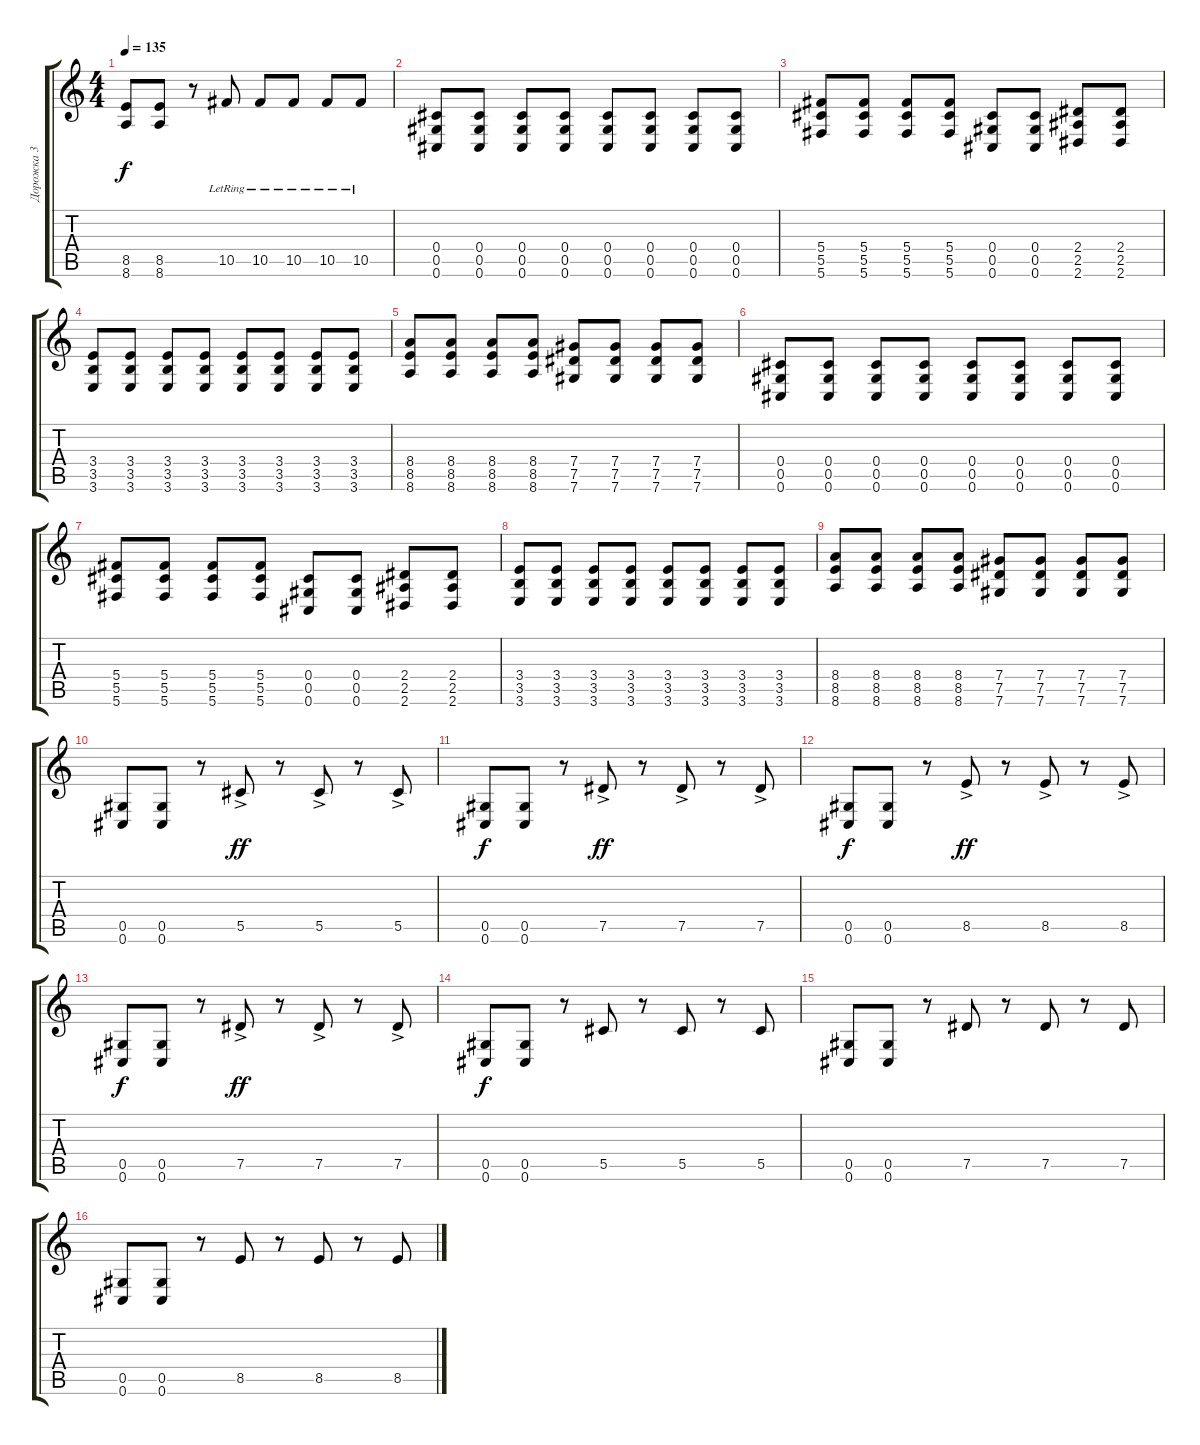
\track ("Дорожка 3" "Дорожка 3") {instrument distortionguitar}
\staff {score tabs}
\tuning (Eb4 Bb3 Gb3 Db3 Ab2 Db2) {hide}
\ts (4 4)
\tempo 135
\clef g2
\ks c
(8.5 8.6).8{dy f} (8.5 8.6).8 r.8 10.5{lr}.8 10.5{lr}.8 10.5{lr}.8 10.5{lr}.8 10.5{lr}.8 |
(0.4 0.5 0.6).8 (0.4 0.5 0.6).8 (0.4 0.5 0.6).8 (0.4 0.5 0.6).8 (0.4 0.5 0.6).8 (0.4 0.5 0.6).8 (0.4 0.5 0.6).8 (0.4 0.5 0.6).8 |
(5.4 5.5 5.6).8 (5.4 5.5 5.6).8 (5.4 5.5 5.6).8 (5.4 5.5 5.6).8 (0.4 0.5 0.6).8 (0.4 0.5 0.6).8 (2.4 2.5 2.6).8 (2.4 2.5 2.6).8 |
(3.4 3.5 3.6).8 (3.4 3.5 3.6).8 (3.4 3.5 3.6).8 (3.4 3.5 3.6).8 (3.4 3.5 3.6).8 (3.4 3.5 3.6).8 (3.4 3.5 3.6).8 (3.4 3.5 3.6).8 |
(8.4 8.5 8.6).8 (8.4 8.5 8.6).8 (8.4 8.5 8.6).8 (8.4 8.5 8.6).8 (7.4 7.5 7.6).8 (7.4 7.5 7.6).8 (7.4 7.5 7.6).8 (7.4 7.5 7.6).8 |
(0.4 0.5 0.6).8 (0.4 0.5 0.6).8 (0.4 0.5 0.6).8 (0.4 0.5 0.6).8 (0.4 0.5 0.6).8 (0.4 0.5 0.6).8 (0.4 0.5 0.6).8 (0.4 0.5 0.6).8 |
(5.4 5.5 5.6).8 (5.4 5.5 5.6).8 (5.4 5.5 5.6).8 (5.4 5.5 5.6).8 (0.4 0.5 0.6).8 (0.4 0.5 0.6).8 (2.4 2.5 2.6).8 (2.4 2.5 2.6).8 |
(3.4 3.5 3.6).8 (3.4 3.5 3.6).8 (3.4 3.5 3.6).8 (3.4 3.5 3.6).8 (3.4 3.5 3.6).8 (3.4 3.5 3.6).8 (3.4 3.5 3.6).8 (3.4 3.5 3.6).8 |
(8.4 8.5 8.6).8 (8.4 8.5 8.6).8 (8.4 8.5 8.6).8 (8.4 8.5 8.6).8 (7.4 7.5 7.6).8 (7.4 7.5 7.6).8 (7.4 7.5 7.6).8 (7.4 7.5 7.6).8 |
(0.5 0.6).8 (0.5 0.6).8 r.8 5.5{ac}.8{dy ff} r.8 5.5{ac}.8 r.8 5.5{ac}.8 |
(0.5 0.6).8{dy f} (0.5 0.6).8 r.8 7.5{ac}.8{dy ff} r.8 7.5{ac}.8 r.8 7.5{ac}.8 |
(0.5 0.6).8{dy f} (0.5 0.6).8 r.8 8.5{ac}.8{dy ff} r.8 8.5{ac}.8 r.8 8.5{ac}.8 |
(0.5 0.6).8{dy f} (0.5 0.6).8 r.8 7.5{ac}.8{dy ff} r.8 7.5{ac}.8 r.8 7.5{ac}.8 |
(0.5 0.6).8{dy f} (0.5 0.6).8 r.8 5.5.8 r.8 5.5.8 r.8 5.5.8 |
(0.5 0.6).8 (0.5 0.6).8 r.8 7.5.8 r.8 7.5.8 r.8 7.5.8 |
(0.5 0.6).8 (0.5 0.6).8 r.8 8.5.8 r.8 8.5.8 r.8 8.5.8
